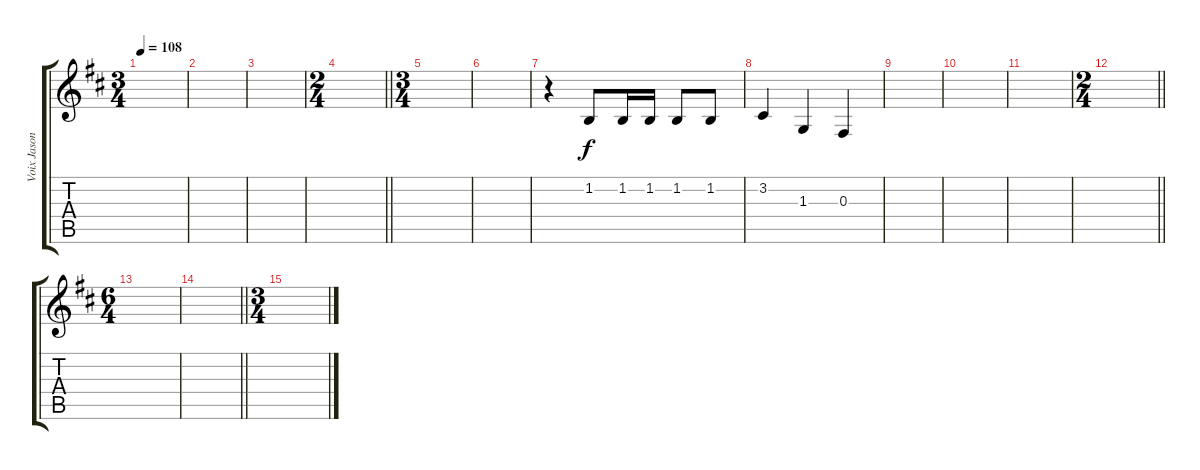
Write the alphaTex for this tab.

\track ("Voix Jason" "Voix Jason") {instrument lead2sawtooth}
\staff {score tabs}
\tuning (Eb4 Bb3 Gb3 Db3 Ab2 Eb2) {hide}
\ts (3 4)
\tempo 108
\clef g2
\ks d
|
|
|
\ts (2 4)
\barLineRight lightlight
|
\ts (3 4)
|
|
r.4 1.2.8 1.2.16 1.2.16 1.2.8 1.2.8 |
3.2.4 1.3.4 0.3.4 |
|
|
|
\ts (2 4)
\barLineRight lightlight
|
\ts (6 4)
|
\barLineRight lightlight
|
\ts (3 4)
